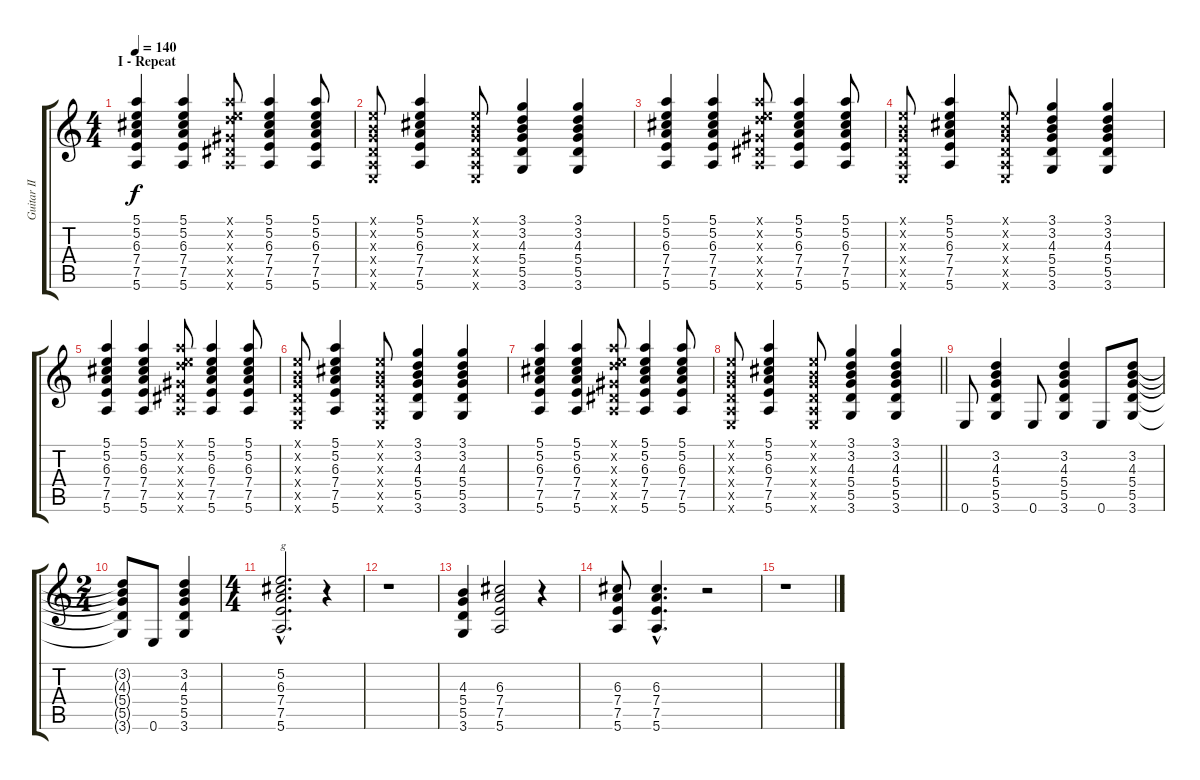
\track ("Guitar II" "Guitar II") {instrument distortionguitar}
\staff {score tabs}
\tuning (E4 B3 G3 D3 A2 E2) {hide}
\ts (4 4)
\section ("" "I - Repeat")
\tempo 140
\clef g2
\ks c
(5.1 5.2 6.3 7.4 7.5 5.6).4{dy f} (5.1 5.2 6.3 7.4 7.5 5.6).4 (5.1{x} 5.2{x} 7.3{x} 6.4{x} 6.5{x} 5.6{x}).8 (5.1 5.2 6.3 7.4 7.5 5.6).4 (5.1 5.2 6.3 7.4 7.5 5.6).8 |
(0.1{x} 0.2{x} 0.3{x} 0.4{x} 0.5{x} 0.6{x}).8 (5.1 5.2 6.3 7.4 7.5 5.6).4 (0.1{x} 0.2{x} 0.3{x} 0.4{x} 0.5{x} 0.6{x}).8 (3.1 3.2 4.3 5.4 5.5 3.6).4 (3.1 3.2 4.3 5.4 5.5 3.6).4 |
(5.1 5.2 6.3 7.4 7.5 5.6).4 (5.1 5.2 6.3 7.4 7.5 5.6).4 (5.1{x} 5.2{x} 7.3{x} 6.4{x} 6.5{x} 5.6{x}).8 (5.1 5.2 6.3 7.4 7.5 5.6).4 (5.1 5.2 6.3 7.4 7.5 5.6).8 |
(0.1{x} 0.2{x} 0.3{x} 0.4{x} 0.5{x} 0.6{x}).8 (5.1 5.2 6.3 7.4 7.5 5.6).4 (0.1{x} 0.2{x} 0.3{x} 0.4{x} 0.5{x} 0.6{x}).8 (3.1 3.2 4.3 5.4 5.5 3.6).4 (3.1 3.2 4.3 5.4 5.5 3.6).4 |
(5.1 5.2 6.3 7.4 7.5 5.6).4 (5.1 5.2 6.3 7.4 7.5 5.6).4 (5.1{x} 5.2{x} 7.3{x} 6.4{x} 6.5{x} 5.6{x}).8 (5.1 5.2 6.3 7.4 7.5 5.6).4 (5.1 5.2 6.3 7.4 7.5 5.6).8 |
(0.1{x} 0.2{x} 0.3{x} 0.4{x} 0.5{x} 0.6{x}).8 (5.1 5.2 6.3 7.4 7.5 5.6).4 (0.1{x} 0.2{x} 0.3{x} 0.4{x} 0.5{x} 0.6{x}).8 (3.1 3.2 4.3 5.4 5.5 3.6).4 (3.1 3.2 4.3 5.4 5.5 3.6).4 |
(5.1 5.2 6.3 7.4 7.5 5.6).4 (5.1 5.2 6.3 7.4 7.5 5.6).4 (5.1{x} 5.2{x} 7.3{x} 6.4{x} 6.5{x} 5.6{x}).8 (5.1 5.2 6.3 7.4 7.5 5.6).4 (5.1 5.2 6.3 7.4 7.5 5.6).8 |
\barLineRight lightlight
(0.1{x} 0.2{x} 0.3{x} 0.4{x} 0.5{x} 0.6{x}).8 (5.1 5.2 6.3 7.4 7.5 5.6).4 (0.1{x} 0.2{x} 0.3{x} 0.4{x} 0.5{x} 0.6{x}).8 (3.1 3.2 4.3 5.4 5.5 3.6).4 (3.1 3.2 4.3 5.4 5.5 3.6).4 |
0.6.8 (3.2 4.3 5.4 5.5 3.6).4 0.6.8 (3.2 4.3 5.4 5.5 3.6).4 0.6.8 (3.2 4.3 5.4 5.5 3.6).8 |
\ts (2 4)
(3.2{t} 4.3{t} 5.4{t} 5.5{t} 3.6{t}).8 0.6.8 (3.2 4.3 5.4 5.5 3.6).4 |
\ts (4 4)
(5.2{hac} 6.3{hac} 7.4{hac} 7.5{hac} 5.6{hac}).2{d txt "g"} r.4 |
r.1 |
(4.3 5.4 5.5 3.6).4 (6.3 7.4 7.5 5.6).2 r.4 |
(6.3 7.4 7.5 5.6).8 (6.3{hac} 7.4{hac} 7.5{hac} 5.6{hac}).4{d} r.2 |
r.1
